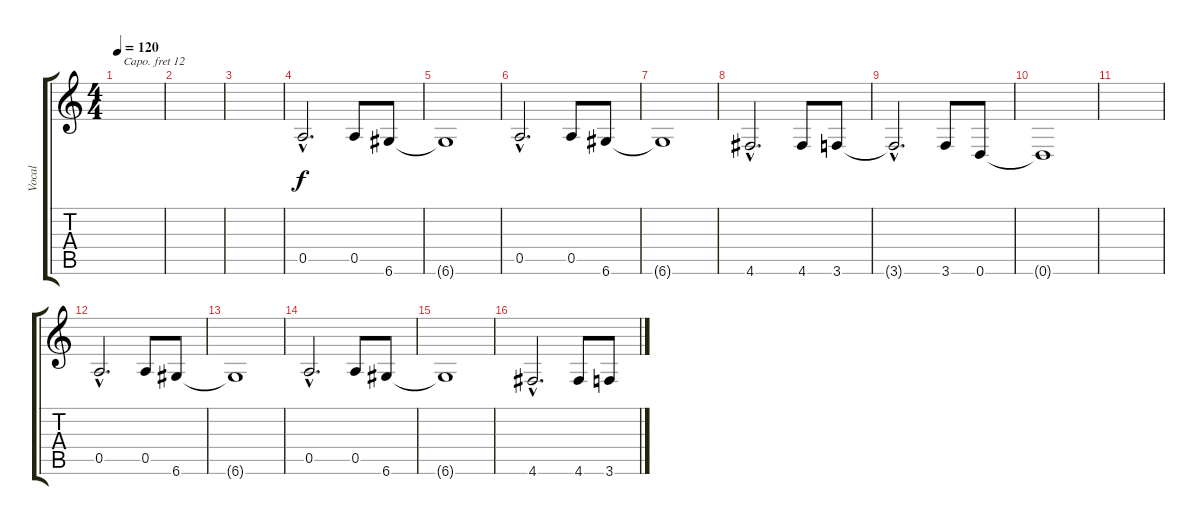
\track ("Vocal" "Vocal") {instrument tenorsax}
\staff {score tabs}
\capo 12
\tuning (E4 B3 G3 D3 A2 D2) {hide}
\ts (4 4)
\tempo 120
\clef g2
\ks c
|
|
|
0.5{hac}.2{d} 0.5.8 6.6.8 |
6.6{t}.1 |
0.5{hac}.2{d} 0.5.8 6.6.8 |
6.6{t}.1 |
4.6{hac}.2{d} 4.6.8 3.6.8 |
3.6{hac t}.2{d} 3.6.8 0.6.8 |
0.6{t}.1 |
|
0.5{hac}.2{d} 0.5.8 6.6.8 |
6.6{t}.1 |
0.5{hac}.2{d} 0.5.8 6.6.8 |
6.6{t}.1 |
4.6{hac}.2{d} 4.6.8 3.6.8
